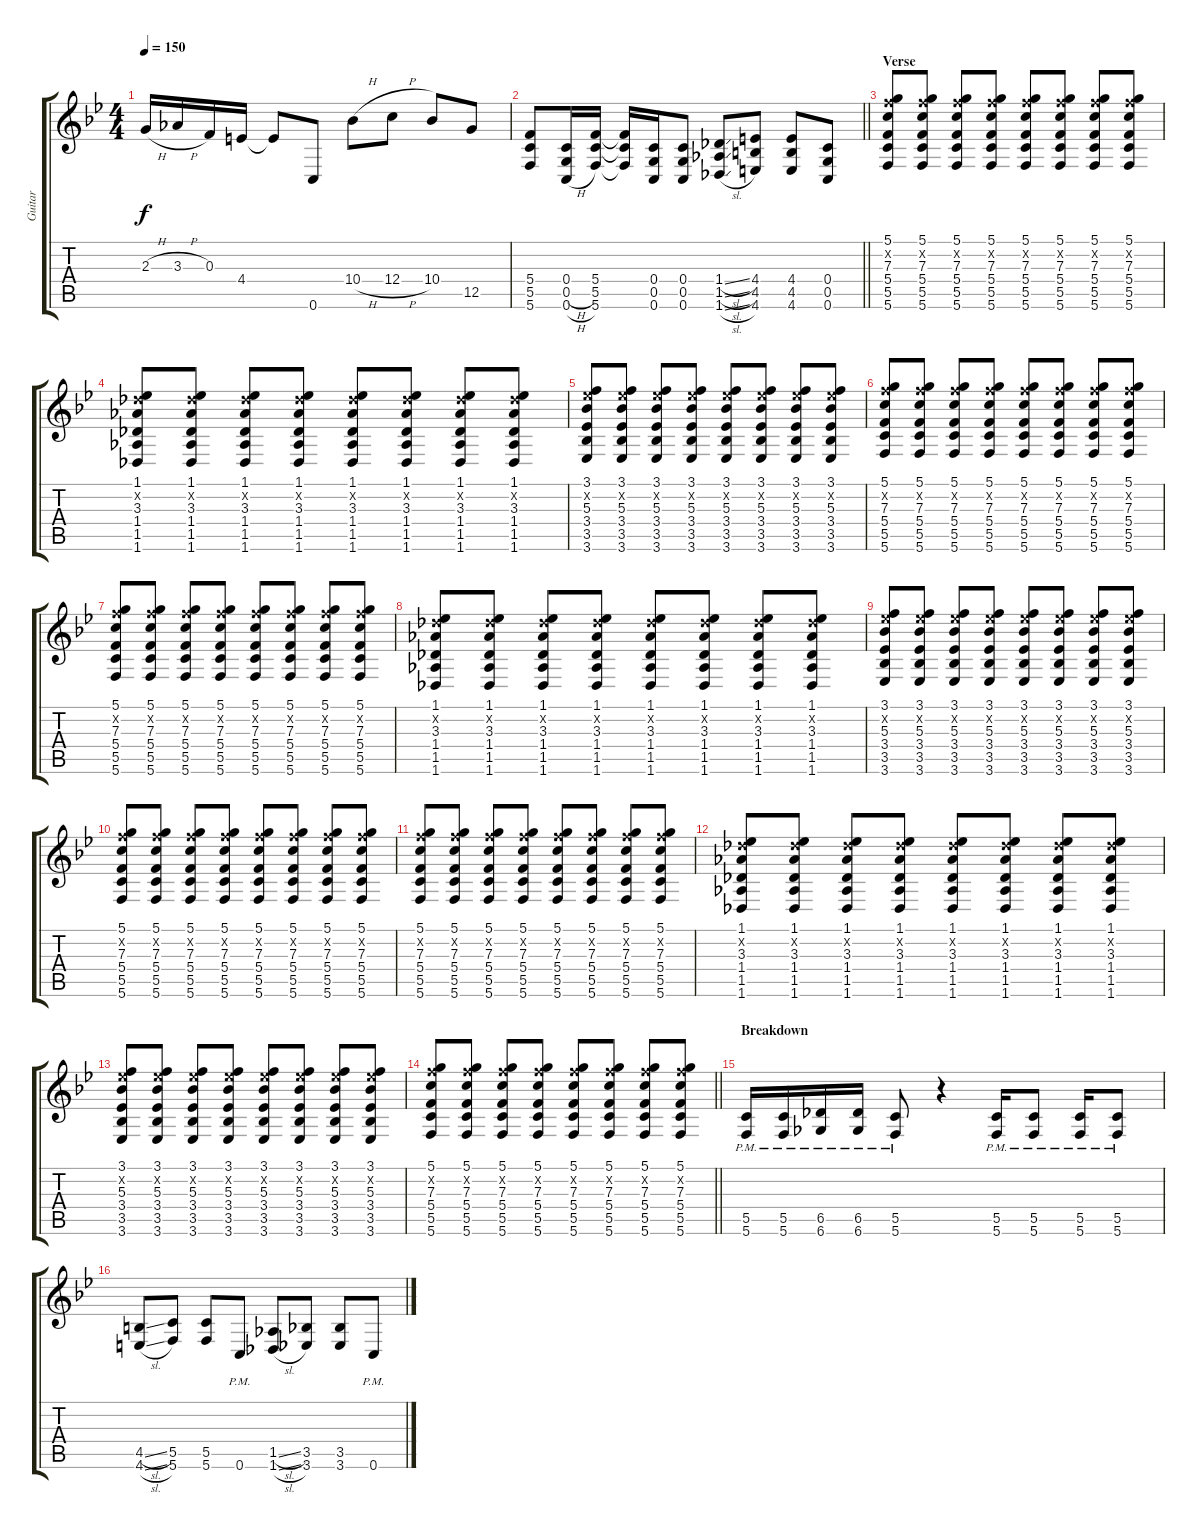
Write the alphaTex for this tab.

\track ("Guitar" "Guitar") {instrument distortionguitar}
\staff {score tabs}
\tuning (D4 A3 F3 C3 G2 C2) {hide}
\ts (4 4)
\tempo 150
\clef g2
\ks bb
2.3{h}.16{dy f} 3.3{h}.16 0.3.16 4.4.16 4.4{t}.8 0.6.8 10.4{h}.8 12.4{h}.8 10.4.8 12.5.8 |
\barLineRight lightlight
(5.4 5.5 5.6).8 (0.4 0.5{h} 0.6{h}).16 (5.4 5.5 5.6).16 (5.4{t} 5.5{t} 5.6{t}).16 (0.4 0.5 0.6).16 (0.4 0.5 0.6).8 (1.4{sl} 1.5{sl} 1.6{sl}).8 (4.4 4.5 4.6).8 (4.4 4.5 4.6).8 (0.4 0.5 0.6).8 |
\section ("" "Verse")
(5.1 8.2{x} 7.3 5.4 5.5 5.6).8{volume 10} (5.1 8.2{x} 7.3 5.4 5.5 5.6).8 (5.1 8.2{x} 7.3 5.4 5.5 5.6).8 (5.1 8.2{x} 7.3 5.4 5.5 5.6).8 (5.1 8.2{x} 7.3 5.4 5.5 5.6).8 (5.1 8.2{x} 7.3 5.4 5.5 5.6).8 (5.1 8.2{x} 7.3 5.4 5.5 5.6).8 (5.1 8.2{x} 7.3 5.4 5.5 5.6).8 |
(1.1 4.2{x} 3.3 1.4 1.5 1.6).8 (1.1 4.2{x} 3.3 1.4 1.5 1.6).8 (1.1 4.2{x} 3.3 1.4 1.5 1.6).8 (1.1 4.2{x} 3.3 1.4 1.5 1.6).8 (1.1 4.2{x} 3.3 1.4 1.5 1.6).8 (1.1 4.2{x} 3.3 1.4 1.5 1.6).8 (1.1 4.2{x} 3.3 1.4 1.5 1.6).8 (1.1 4.2{x} 3.3 1.4 1.5 1.6).8 |
(3.1 6.2{x} 5.3 3.4 3.5 3.6).8 (3.1 6.2{x} 5.3 3.4 3.5 3.6).8 (3.1 6.2{x} 5.3 3.4 3.5 3.6).8 (3.1 6.2{x} 5.3 3.4 3.5 3.6).8 (3.1 6.2{x} 5.3 3.4 3.5 3.6).8 (3.1 6.2{x} 5.3 3.4 3.5 3.6).8 (3.1 6.2{x} 5.3 3.4 3.5 3.6).8 (3.1 6.2{x} 5.3 3.4 3.5 3.6).8 |
(5.1 8.2{x} 7.3 5.4 5.5 5.6).8 (5.1 8.2{x} 7.3 5.4 5.5 5.6).8 (5.1 8.2{x} 7.3 5.4 5.5 5.6).8 (5.1 8.2{x} 7.3 5.4 5.5 5.6).8 (5.1 8.2{x} 7.3 5.4 5.5 5.6).8 (5.1 8.2{x} 7.3 5.4 5.5 5.6).8 (5.1 8.2{x} 7.3 5.4 5.5 5.6).8 (5.1 8.2{x} 7.3 5.4 5.5 5.6).8 |
(5.1 8.2{x} 7.3 5.4 5.5 5.6).8 (5.1 8.2{x} 7.3 5.4 5.5 5.6).8 (5.1 8.2{x} 7.3 5.4 5.5 5.6).8 (5.1 8.2{x} 7.3 5.4 5.5 5.6).8 (5.1 8.2{x} 7.3 5.4 5.5 5.6).8 (5.1 8.2{x} 7.3 5.4 5.5 5.6).8 (5.1 8.2{x} 7.3 5.4 5.5 5.6).8 (5.1 8.2{x} 7.3 5.4 5.5 5.6).8 |
(1.1 4.2{x} 3.3 1.4 1.5 1.6).8 (1.1 4.2{x} 3.3 1.4 1.5 1.6).8 (1.1 4.2{x} 3.3 1.4 1.5 1.6).8 (1.1 4.2{x} 3.3 1.4 1.5 1.6).8 (1.1 4.2{x} 3.3 1.4 1.5 1.6).8 (1.1 4.2{x} 3.3 1.4 1.5 1.6).8 (1.1 4.2{x} 3.3 1.4 1.5 1.6).8 (1.1 4.2{x} 3.3 1.4 1.5 1.6).8 |
(3.1 6.2{x} 5.3 3.4 3.5 3.6).8 (3.1 6.2{x} 5.3 3.4 3.5 3.6).8 (3.1 6.2{x} 5.3 3.4 3.5 3.6).8 (3.1 6.2{x} 5.3 3.4 3.5 3.6).8 (3.1 6.2{x} 5.3 3.4 3.5 3.6).8 (3.1 6.2{x} 5.3 3.4 3.5 3.6).8 (3.1 6.2{x} 5.3 3.4 3.5 3.6).8 (3.1 6.2{x} 5.3 3.4 3.5 3.6).8 |
(5.1 8.2{x} 7.3 5.4 5.5 5.6).8 (5.1 8.2{x} 7.3 5.4 5.5 5.6).8 (5.1 8.2{x} 7.3 5.4 5.5 5.6).8 (5.1 8.2{x} 7.3 5.4 5.5 5.6).8 (5.1 8.2{x} 7.3 5.4 5.5 5.6).8 (5.1 8.2{x} 7.3 5.4 5.5 5.6).8 (5.1 8.2{x} 7.3 5.4 5.5 5.6).8 (5.1 8.2{x} 7.3 5.4 5.5 5.6).8 |
(5.1 8.2{x} 7.3 5.4 5.5 5.6).8 (5.1 8.2{x} 7.3 5.4 5.5 5.6).8 (5.1 8.2{x} 7.3 5.4 5.5 5.6).8 (5.1 8.2{x} 7.3 5.4 5.5 5.6).8 (5.1 8.2{x} 7.3 5.4 5.5 5.6).8 (5.1 8.2{x} 7.3 5.4 5.5 5.6).8 (5.1 8.2{x} 7.3 5.4 5.5 5.6).8 (5.1 8.2{x} 7.3 5.4 5.5 5.6).8 |
(1.1 4.2{x} 3.3 1.4 1.5 1.6).8 (1.1 4.2{x} 3.3 1.4 1.5 1.6).8 (1.1 4.2{x} 3.3 1.4 1.5 1.6).8 (1.1 4.2{x} 3.3 1.4 1.5 1.6).8 (1.1 4.2{x} 3.3 1.4 1.5 1.6).8 (1.1 4.2{x} 3.3 1.4 1.5 1.6).8 (1.1 4.2{x} 3.3 1.4 1.5 1.6).8 (1.1 4.2{x} 3.3 1.4 1.5 1.6).8 |
(3.1 6.2{x} 5.3 3.4 3.5 3.6).8 (3.1 6.2{x} 5.3 3.4 3.5 3.6).8 (3.1 6.2{x} 5.3 3.4 3.5 3.6).8 (3.1 6.2{x} 5.3 3.4 3.5 3.6).8 (3.1 6.2{x} 5.3 3.4 3.5 3.6).8 (3.1 6.2{x} 5.3 3.4 3.5 3.6).8 (3.1 6.2{x} 5.3 3.4 3.5 3.6).8 (3.1 6.2{x} 5.3 3.4 3.5 3.6).8 |
\barLineRight lightlight
(5.1 8.2{x} 7.3 5.4 5.5 5.6).8 (5.1 8.2{x} 7.3 5.4 5.5 5.6).8 (5.1 8.2{x} 7.3 5.4 5.5 5.6).8 (5.1 8.2{x} 7.3 5.4 5.5 5.6).8 (5.1 8.2{x} 7.3 5.4 5.5 5.6).8 (5.1 8.2{x} 7.3 5.4 5.5 5.6).8 (5.1 8.2{x} 7.3 5.4 5.5 5.6).8 (5.1 8.2{x} 7.3 5.4 5.5 5.6).8 |
\section ("" "Breakdown")
(5.5{pm} 5.6{pm}).16{volume 12} (5.5{pm} 5.6{pm}).16 (6.5{pm} 6.6{pm}).16 (6.5{pm} 6.6{pm}).16 (5.5{pm} 5.6{pm}).8 r.4 (5.5{pm} 5.6{pm}).16 (5.5{pm} 5.6{pm}).8 (5.5{pm} 5.6{pm}).16 (5.5{pm} 5.6{pm}).8 |
(4.5{sl} 4.6{sl}).8 (5.5 5.6).8 (5.5 5.6).8 0.6{pm}.8 (1.5{sl} 1.6{sl}).8 (3.5 3.6).8 (3.5 3.6).8 0.6{pm}.8
